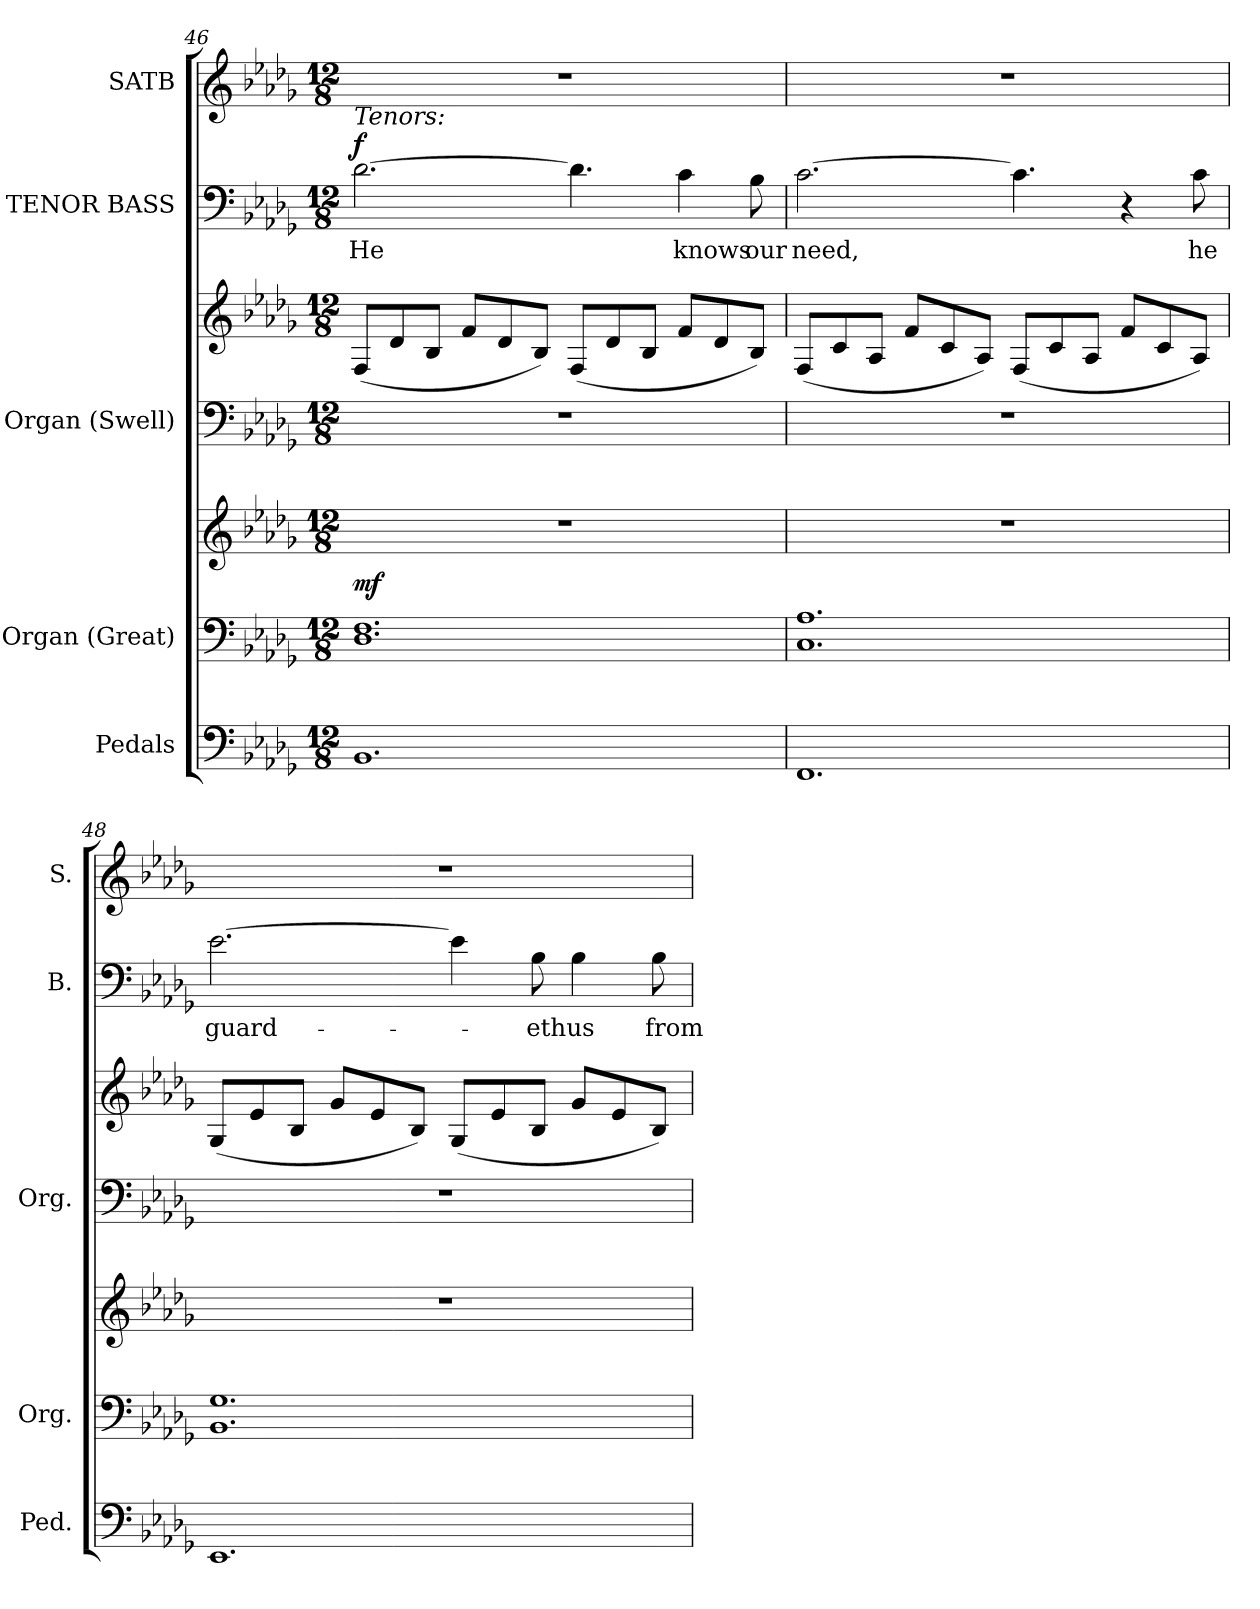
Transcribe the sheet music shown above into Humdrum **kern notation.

**kern	**kern	**kern	**dynam	**kern	**kern	**kern	**text	**dynam	**kern
*part5	*part4	*part4	*part4	*part3	*part3	*part2	*part2	*part2	*part1
*staff7	*staff6	*staff5	*staff5/6	*staff4	*staff3	*staff2	*staff2	*staff2	*staff1
*I"Pedals	*I"Organ (Great)	*	*	*I"Organ (Swell)	*	*I"TENOR BASS	*	*	*I"SATB
*I'Ped.	*I'Org.	*	*	*I'Org.	*	*I'B.	*	*	*I'S.
!!LO:LB:g=z
*clefF4	*clefF4	*clefG2	*	*clefF4	*clefG2	*clefF4	*	*	*clefG2
*k[b-e-a-d-g-]	*k[b-e-a-d-g-]	*k[b-e-a-d-g-]	*	*k[b-e-a-d-g-]	*k[b-e-a-d-g-]	*k[b-e-a-d-g-]	*	*	*k[b-e-a-d-g-]
*D-:	*D-:	*D-:	*	*D-:	*D-:	*D-:	*	*	*D-:
*M12/8	*M12/8	*M12/8	*	*M12/8	*M12/8	*M12/8	*	*	*M12/8
=46	=46	=46	=46	=46	=46	=46	=46	=46	=46
!	!	!LO:N:vis=1	!	!LO:N:vis=1	!	!	!	!	!
!	!	!	!	!	!	!LO:TX:a:i:t=Tenors&colon;	!	!	!
!	!	!	!	!	!	!	!LO:LY:b:color=#000000	!	!LO:N:vis=1
1.BB-i	1.D-i 1.Fi	1.r	mf	1.r	(8Fi/L	[>2.d-i\	He	f	1.r
.	.	.	.	.	8d-i/	.	.	.	.
.	.	.	.	.	8B-i/J	.	.	.	.
.	.	.	.	.	8fi/L	.	.	.	.
.	.	.	.	.	8d-i/	.	.	.	.
.	.	.	.	.	8B-i/J)	.	.	.	.
.	.	.	.	.	(8Fi/L	4.d-i\]	.	.	.
.	.	.	.	.	8d-i/	.	.	.	.
.	.	.	.	.	8B-i/J	.	.	.	.
!	!	!	!	!	!	!	!LO:LY:b:color=#000000	!	!
.	.	.	.	.	8fi/L	4ci\	knows	.	.
.	.	.	.	.	8d-i/	.	.	.	.
!	!	!	!	!	!	!	!LO:LY:b:color=#000000	!	!
.	.	.	.	.	8B-i/J)	8B-i\	our	.	.
=47	=47	=47	=47	=47	=47	=47	=47	=47	=47
!	!	!LO:N:vis=1	!	!LO:N:vis=1	!	!	!	!	!
!	!	!	!	!	!	!	!LO:LY:b:color=#000000	!	!LO:N:vis=1
1.FFi	1.Ci 1.A-i	1.r	.	1.r	(8Fi/L	[>2.ci\	need,	.	1.r
.	.	.	.	.	8ci/	.	.	.	.
.	.	.	.	.	8A-i/J	.	.	.	.
.	.	.	.	.	8fi/L	.	.	.	.
.	.	.	.	.	8ci/	.	.	.	.
.	.	.	.	.	8A-i/J)	.	.	.	.
.	.	.	.	.	(8Fi/L	4.ci\]	.	.	.
.	.	.	.	.	8ci/	.	.	.	.
.	.	.	.	.	8A-i/J	.	.	.	.
.	.	.	.	.	8fi/L	4r	.	.	.
.	.	.	.	.	8ci/	.	.	.	.
!	!	!	!	!	!	!	!LO:LY:b:color=#000000	!	!
.	.	.	.	.	8A-i/J)	8ci\	he	.	.
=48	=48	=48	=48	=48	=48	=48	=48	=48	=48
!	!	!LO:N:vis=1	!	!LO:N:vis=1	!	!	!	!	!
!	!	!	!	!	!	!	!LO:LY:b:color=#000000	!	!LO:N:vis=1
1.EE-i	1.BB-i 1.G-i	1.r	.	1.r	(8G-i/L	[>2.e-i\	guard-	.	1.r
.	.	.	.	.	8e-i/	.	.	.	.
.	.	.	.	.	8B-i/J	.	.	.	.
.	.	.	.	.	8g-i/L	.	.	.	.
.	.	.	.	.	8e-i/	.	.	.	.
.	.	.	.	.	8B-i/J)	.	.	.	.
.	.	.	.	.	(8G-i/L	4e-i\]	.	.	.
.	.	.	.	.	8e-i/	.	.	.	.
!	!	!	!	!	!	!	!LO:LY:b:color=#000000	!	!
.	.	.	.	.	8B-i/J	8B-i\	-eth	.	.
!	!	!	!	!	!	!	!LO:LY:b:color=#000000	!	!
.	.	.	.	.	8g-i/L	4B-i\	us	.	.
.	.	.	.	.	8e-i/	.	.	.	.
!	!	!	!	!	!	!	!LO:LY:b:color=#000000	!	!
.	.	.	.	.	8B-i/J)	8B-i\	from	.	.
=	=	=	=	=	=	=	=	=	=
*-	*-	*-	*-	*-	*-	*-	*-	*-	*-
